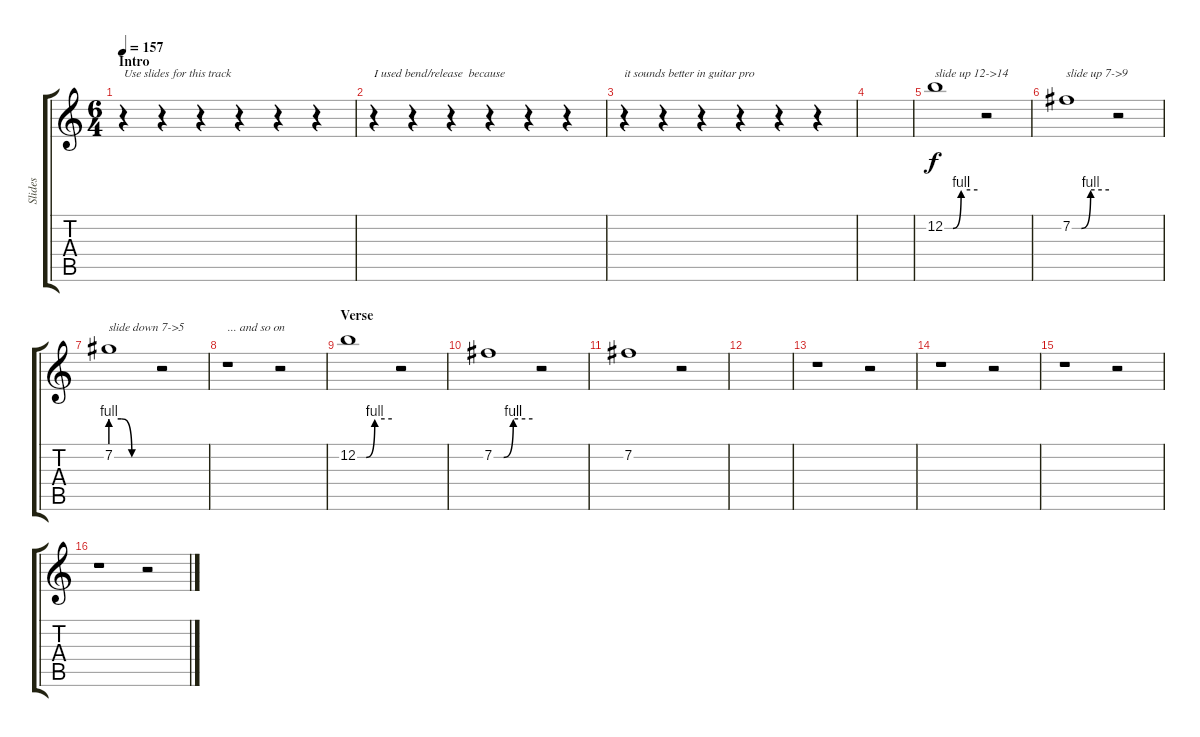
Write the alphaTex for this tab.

\track ("Slides" "Slides") {instrument distortionguitar}
\staff {score tabs}
\tuning (E4 B3 G3 D3 A2 E2) {hide}
\ts (6 4)
\section ("" "Intro")
\tempo 157
\clef g2
\ks c
r.4{txt "Use slides for this track" dy f instrument distortionguitar} r.4 r.4 r.4 r.4 r.4 |
r.4{txt "I used bend/release  because"} r.4 r.4 r.4 r.4 r.4 |
r.4{txt "it sounds better in guitar pro"} r.4 r.4 r.4 r.4 r.4 |
|
12.2{be (custom 0 0 15 0 30 4 60 4)}.1{txt "slide up 12->14"} r.2 |
7.2{be (custom 0 0 15 0 30 4 60 4)}.1{txt "slide up 7->9"} r.2 |
7.2{be (custom 0 4 15 4 30 0 60 0)}.1{txt "slide down 7->5"} r.2 |
r.1{txt "... and so on"} r.2 |
\section ("" "Verse")
12.2{be (custom 0 0 15 0 30 4 60 4)}.1 r.2 |
7.2{be (custom 0 0 15 0 30 4 60 4)}.1 r.2 |
7.2.1 r.2 |
|
r.1 r.2 |
r.1 r.2 |
r.1 r.2 |
r.1 r.2
